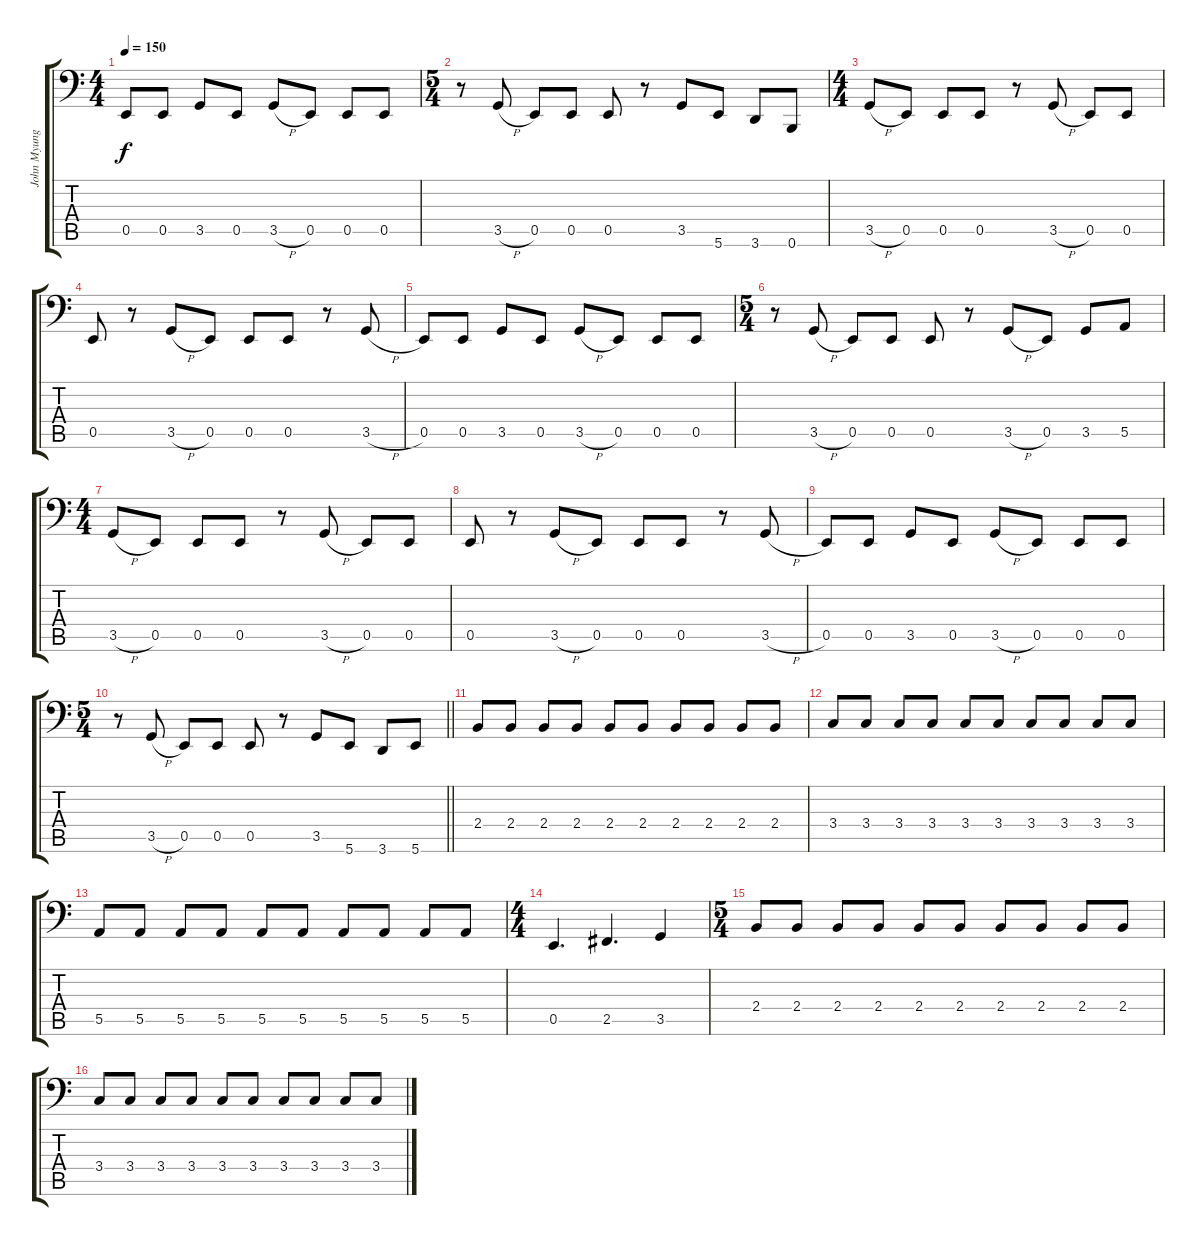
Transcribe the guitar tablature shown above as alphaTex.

\track ("John Myung - Bass" "John Myung") {instrument electricbassfinger}
\staff {score tabs}
\tuning (C3 G2 D2 A1 E1 B0) {hide}
\ts (4 4)
\tempo 150
\clef f4
\ks c
0.5.8{dy f} 0.5.8 3.5.8 0.5.8 3.5{h}.8 0.5.8 0.5.8 0.5.8 |
\ts (5 4)
r.8 3.5{h}.8 0.5.8 0.5.8 0.5.8 r.8 3.5.8 5.6.8 3.6.8 0.6.8 |
\ts (4 4)
3.5{h}.8 0.5.8 0.5.8 0.5.8 r.8 3.5{h}.8 0.5.8 0.5.8 |
0.5.8 r.8 3.5{h}.8 0.5.8 0.5.8 0.5.8 r.8 3.5{h}.8 |
0.5.8 0.5.8 3.5.8 0.5.8 3.5{h}.8 0.5.8 0.5.8 0.5.8 |
\ts (5 4)
r.8 3.5{h}.8 0.5.8 0.5.8 0.5.8 r.8 3.5{h}.8 0.5.8 3.5.8 5.5.8 |
\ts (4 4)
3.5{h}.8 0.5.8 0.5.8 0.5.8 r.8 3.5{h}.8 0.5.8 0.5.8 |
0.5.8 r.8 3.5{h}.8 0.5.8 0.5.8 0.5.8 r.8 3.5{h}.8 |
0.5.8 0.5.8 3.5.8 0.5.8 3.5{h}.8 0.5.8 0.5.8 0.5.8 |
\ts (5 4)
\barLineRight lightlight
r.8 3.5{h}.8 0.5.8 0.5.8 0.5.8 r.8 3.5.8 5.6.8 3.6.8 5.6.8 |
2.4.8 2.4.8 2.4.8 2.4.8 2.4.8 2.4.8 2.4.8 2.4.8 2.4.8 2.4.8 |
3.4.8 3.4.8 3.4.8 3.4.8 3.4.8 3.4.8 3.4.8 3.4.8 3.4.8 3.4.8 |
5.5.8 5.5.8 5.5.8 5.5.8 5.5.8 5.5.8 5.5.8 5.5.8 5.5.8 5.5.8 |
\ts (4 4)
0.5.4{d} 2.5.4{d} 3.5.4 |
\ts (5 4)
2.4.8 2.4.8 2.4.8 2.4.8 2.4.8 2.4.8 2.4.8 2.4.8 2.4.8 2.4.8 |
3.4.8 3.4.8 3.4.8 3.4.8 3.4.8 3.4.8 3.4.8 3.4.8 3.4.8 3.4.8
